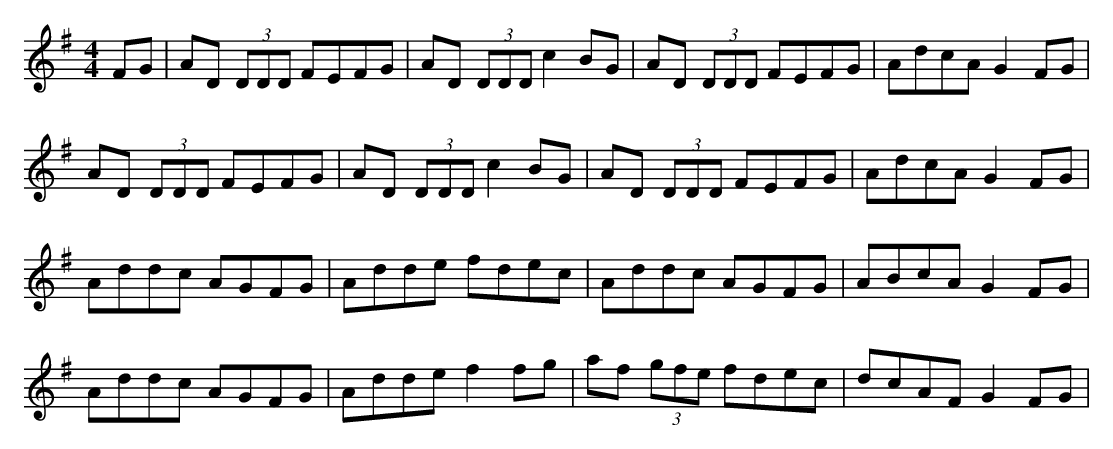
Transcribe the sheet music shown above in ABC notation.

X:1
M:4/4
K:Dmix
FG|AD (3DDD FEFG|AD (3DDD c2 BG|AD (3DDD FEFG|AdcA G2 FG|
AD (3DDD FEFG|AD (3DDD c2 BG|AD (3DDD FEFG|AdcA G2 FG|
Addc AGFG|Adde fdec|Addc AGFG|ABcA G2 FG|
Addc AGFG|Adde f2 fg|af (3gfe fdec|dcAF G2 FG|
